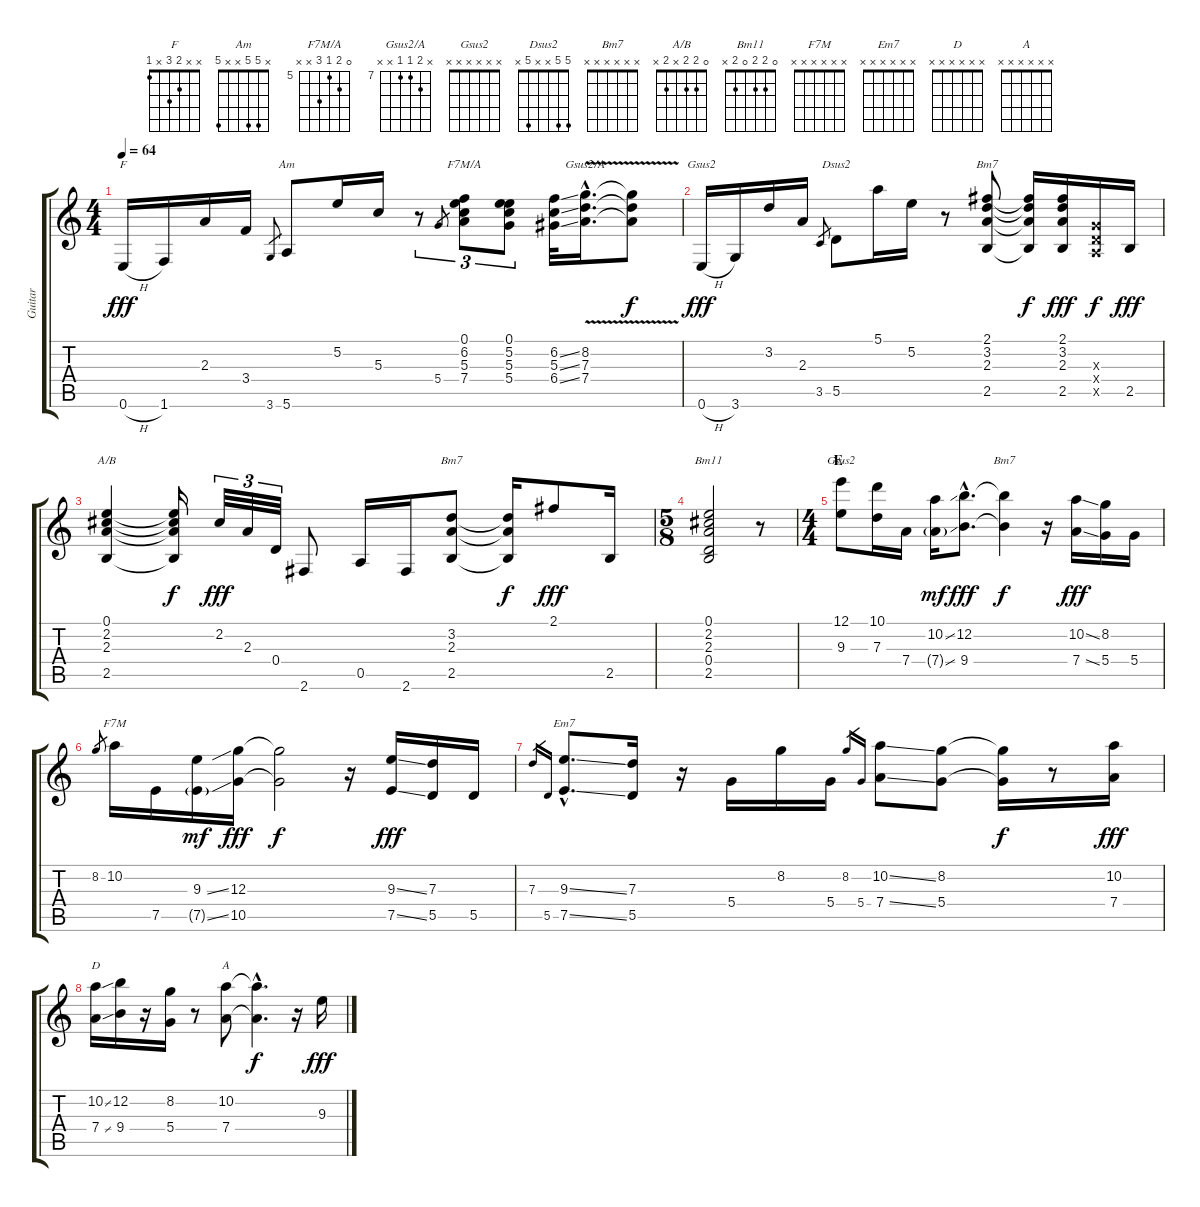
\track ("Guitar" "Guitar") {instrument electricguitarclean}
\staff {score tabs}
\tuning (E4 B3 G3 D3 A2 E2) {hide}
\chord ("F" x x 2 3 x 1)
\chord ("Am" x 5 5 x x 5)
\chord ("F7M/A" 0 6 5 7 x x) {firstfret 5}
\chord ("Gsus2/A" x 8 7 7 x x) {firstfret 7}
\chord ("Gsus2" x 3 2 x x 3)
\chord ("Dsus2" 5 5 x x 5 x)
\chord ("Bm7" 2 3 2 x 2 x)
\chord ("A/B" 0 2 2 x 2 x)
\chord ("Bm7" 2 3 2 x 2 x) {barre 2}
\chord ("Bm11" 0 2 2 0 2 x)
\chord ("Gsus2" x x x x x x)
\chord ("Bm7" x x x x x x)
\chord ("F7M" x x x x x x)
\chord ("Em7" x x x x x x)
\chord ("D" x x x x x x)
\chord ("A" x x x x x x)
\ts (4 4)
\tempo 64
\clef g2
\ks c
0.6{h}.16{ch "F" dy fff} 1.6.16 2.3.16 3.4.16 3.6.8{gr} 5.6.8{ch "Am"} 5.2.16 5.3.16 r.8{tu (3 2)} 5.4.8{gr} (0.1 6.2 5.3 7.4).8{tu (3 2) ch "F7M/A"} (0.1 5.2 5.3 5.4).8{tu (3 2)} (6.2{ss} 5.3{ss} 6.4{ss}).32 (8.2{v hac} 7.3{v hac} 7.4{v hac}).16{d ch "Gsus2/A"} (8.2{t} 7.3{t} 7.4{t}).8{dy f} |
0.6{h}.16{ch "Gsus2" dy fff} 3.6.16 3.2.16 2.3.16 3.5.8{gr} 5.5.8{ch "Dsus2"} 5.1.16 5.2.16 r.8 (2.1 3.2 2.3 2.5).8{ch "Bm7"} (2.1{t} 3.2{t} 2.3{t} 2.5{t}).16{dy f} (2.1 3.2 2.3 2.5).16{dy fff} (0.3{x} 0.4{x} 0.5{x}).16{dy f} 2.5.16{dy fff} |
(0.1 2.2 2.3 2.5).4{ch "A/B"} (0.1{t} 2.2{t} 2.3{t} 2.5{t}).16{dy f} 2.2.32{tu (3 2) dy fff} 2.3.32{tu (3 2)} 0.4.32{tu (3 2)} 2.6.8 0.5.16 2.6.16 (3.2 2.3 2.5).8{ch "Bm7"} (3.2{t} 2.3{t} 2.5{t}).16{dy f} 2.1.8{dy fff} 2.5.16 |
\ts (5 8)
(0.1 2.2 2.3 0.4 2.5).2{ch "Bm11"} r.8 |
\ts (4 4)
\section ("" "E")
(12.1 9.3).8{ch "Gsus2"} (10.1 7.3).16 7.4.16 (10.2{ss} 7.4{ss g}).16{dy mf} (12.2{hac} 9.4{hac}).8{d dy fff} (12.2{t} 9.4{t}).4{ch "Bm7" dy f} r.16 (10.2{ss} 7.4{ss}).16{dy fff} (8.2 5.4).16 5.4.16 |
8.2.8{gr} 10.2.16{ch "F7M"} 7.5.16 (9.3{ss} 7.5{ss g}).16{dy mf} (12.3 10.5).16{dy fff} (12.3{t} 10.5{t}).2{dy f} r.16 (9.3{ss} 7.5{ss}).16{dy fff} (7.3 5.5).16 5.5.16 |
7.3.16{gr} 5.5.16{gr} (9.3{ss hac} 7.5{ss hac}).8{d ch "Em7"} (7.3 5.5).16 r.16 5.4.16 8.2.16 5.4.16 8.2.16{gr} 5.4.16{gr} (10.2{ss} 7.4{ss}).8 (8.2 5.4).8 (8.2{t} 5.4{t}).16{dy f} r.8 (10.2 7.4).16{dy fff} |
(10.2{ss} 7.4{ss}).16{ch "D"} (12.2 9.4).16 r.16 (8.2 5.4).16 r.8 (10.2 7.4).8{ch "A"} (10.2{hac t} 7.4{hac t}).4{d dy f} r.16 9.3.16{dy fff}
